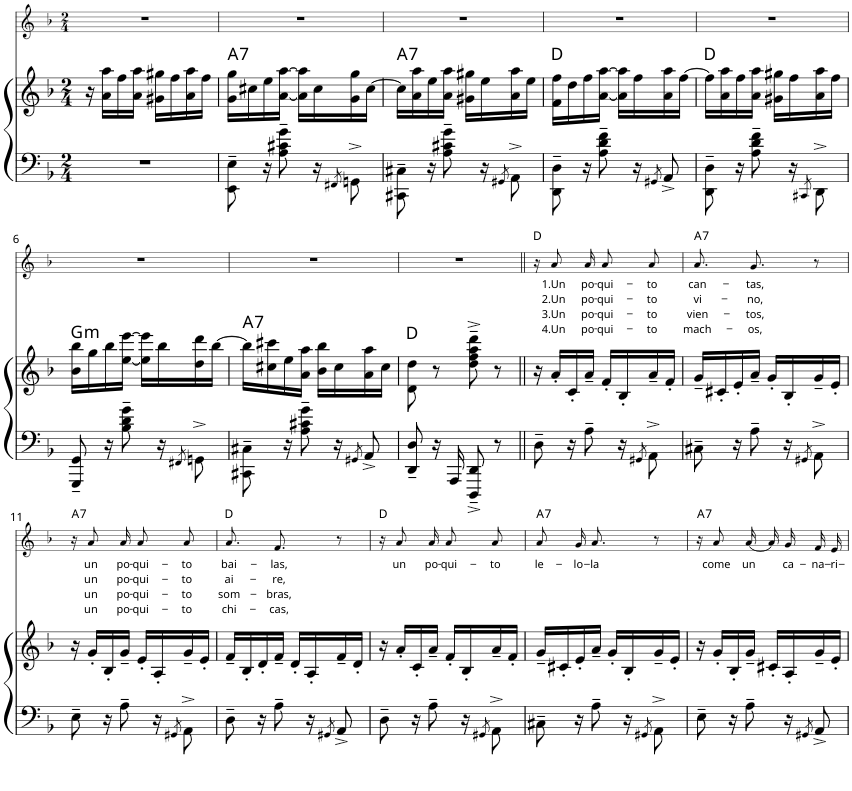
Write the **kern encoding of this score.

**kern	**kern	**harte	**kern	**text	**text	**text	**text	**harte
*part2	*part2	*part2	*part1	*part1	*part1	*part1	*part1	*part1
*staff3	*staff2	*	*staff1	*staff1	*staff1	*staff1	*staff1	*
*I"Piano	*	*	*I"Voice	*	*	*	*	*
*I'Pno	*	*	*	*	*	*	*	*
*	*	*	*stria5	*	*	*	*	*
*clefF4	*clefG2	*	*clefG2	*	*	*	*	*
*k[b-]	*k[b-]	*	*k[b-]	*	*	*	*	*
*F:	*F:	*	*F:	*	*	*	*	*
*M2/4	*M2/4	*	*M2/4	*	*	*	*	*
=1	=1	=1	=1	=1	=1	=1	=1	=1
2r	16r	.	2r	.	.	.	.	.
.	16a\ 16aa\LL	.	.	.	.	.	.	.
.	16ff\	.	.	.	.	.	.	.
.	16a\ 16aa\JJ	.	.	.	.	.	.	.
.	16g#X\ 16gg#X\LL	.	.	.	.	.	.	.
.	16ff\	.	.	.	.	.	.	.
.	16a\ 16aa\	.	.	.	.	.	.	.
.	16ff\JJ	.	.	.	.	.	.	.
=2	=2	=2	=2	=2	=2	=2	=2	=2
!	!	!LO:H:kt=7	!	!	!	!	!	!
8EE\~ 8E\~	16g\ 16gg\LL	A:7	2r	.	.	.	.	.
.	16cc#X\	.	.	.	.	.	.	.
16r	16ee\	.	.	.	.	.	.	.
8A\~ 8c#X\~ 8g\~	[16a\ [16aa\JJ	.	.	.	.	.	.	.
.	16a\] 16aa\]LL	.	.	.	.	.	.	.
16r	16cc#\	.	.	.	.	.	.	.
8qFF#X/	.	.	.	.	.	.	.	.
8GGn^\	16g\ 16gg\	.	.	.	.	.	.	.
.	[16cc#\JJ	.	.	.	.	.	.	.
=3	=3	=3	=3	=3	=3	=3	=3	=3
!	!	!LO:H:kt=7	!	!	!	!	!	!
8CC#X\~ 8C#X\~	16cc#\LL]	A:7	2r	.	.	.	.	.
.	16a\ 16aa\	.	.	.	.	.	.	.
16r	16ee\	.	.	.	.	.	.	.
8A\~ 8c#X\~ 8g\~	16a\ 16aa\JJ	.	.	.	.	.	.	.
.	16g#X\ 16gg#X\LL	.	.	.	.	.	.	.
16r	16ee\	.	.	.	.	.	.	.
8qGG#X/	.	.	.	.	.	.	.	.
8AA^\	16a\ 16aa\	.	.	.	.	.	.	.
.	16ee\JJ	.	.	.	.	.	.	.
=4	=4	=4	=4	=4	=4	=4	=4	=4
8DD\~ 8D\~	16f\ 16ff\LL	D:maj	2r	.	.	.	.	.
.	16dd\	.	.	.	.	.	.	.
16r	16ff\	.	.	.	.	.	.	.
8A\~ 8d\~ 8f\~	[16a\ [16aa\JJ	.	.	.	.	.	.	.
.	16a\] 16aa\]LL	.	.	.	.	.	.	.
16r	16ff\	.	.	.	.	.	.	.
8qGG#X/	.	.	.	.	.	.	.	.
8AA^/	16a\ 16aa\	.	.	.	.	.	.	.
.	[16ff\JJ	.	.	.	.	.	.	.
=5	=5	=5	=5	=5	=5	=5	=5	=5
8DD\~ 8D\~	16ff\LL]	D:maj	2r	.	.	.	.	.
.	16a\ 16aa\	.	.	.	.	.	.	.
16r	16ff\	.	.	.	.	.	.	.
8A\~ 8d\~ 8f\~	16a\ 16aa\JJ	.	.	.	.	.	.	.
.	16g#X\ 16gg#X\LL	.	.	.	.	.	.	.
16r	16ff\	.	.	.	.	.	.	.
8qCC#X/	.	.	.	.	.	.	.	.
8DD^\	16a\ 16aa\	.	.	.	.	.	.	.
.	16ff\JJ	.	.	.	.	.	.	.
!!LO:LB:g=z
=6	=6	=6	=6	=6	=6	=6	=6	=6
!	!	!LO:H:kt=m	!	!	!	!	!	!
8GGG/~ 8GG/~	16b-\ 16bb-\LL	G:min	2r	.	.	.	.	.
.	16gg\	.	.	.	.	.	.	.
16r	16bb-\	.	.	.	.	.	.	.
8B-\~ 8d\~ 8g\~	[16ee\ [16eee\JJ	.	.	.	.	.	.	.
.	16ee\] 16eee\]LL	.	.	.	.	.	.	.
16r	16bb-\	.	.	.	.	.	.	.
8qFF#X/	.	.	.	.	.	.	.	.
8GGn^\	16dd\ 16ddd\	.	.	.	.	.	.	.
.	[16bb-\JJ	.	.	.	.	.	.	.
=7	=7	=7	=7	=7	=7	=7	=7	=7
!	!	!LO:H:kt=7	!	!	!	!	!	!
8CC#X\~ 8C#X\~	16bb-\LL]	A:7	2r	.	.	.	.	.
.	16cc#X\ 16ccc#X\	.	.	.	.	.	.	.
16r	16ee\	.	.	.	.	.	.	.
8A\~ 8c#X\~ 8g\~	16a\ 16aa\JJ	.	.	.	.	.	.	.
.	16b-\ 16bb-\LL	.	.	.	.	.	.	.
16r	16cc#\	.	.	.	.	.	.	.
8qGG#X/	.	.	.	.	.	.	.	.
8AA^/	16a\ 16aa\	.	.	.	.	.	.	.
.	16cc#\JJ	.	.	.	.	.	.	.
=8	=8	=8	=8	=8	=8	=8	=8	=8
8DD/~ 8D/~	8d\ 8dd\	D:maj	2r	.	.	.	.	.
16r	8r	.	.	.	.	.	.	.
16AAA/	.	.	.	.	.	.	.	.
8DDD/~^ 8DD/~^	8dd\~^ 8ff\~^ 8aa\~^ 8ddd\~^	.	.	.	.	.	.	.
8r	8r	.	.	.	.	.	.	.
=9||	=9||	=9||	=9||	=9||	=9||	=9||	=9||	=9||
8D~\	16r	.	16r	.	.	.	.	D:maj
!	!	!	!	!LO:LY:b	!LO:LY:b	!LO:LY:b	!LO:LY:b	!
.	16a'/LL	.	8a/L	1.Un	2.Un	3.Un	4.Un	.
16r	16c'/	.	.	.	.	.	.	.
!	!	!	!	!LO:LY:b	!LO:LY:b	!LO:LY:b	!LO:LY:b	!
8A~\	16a~/JJ	.	16a/Jk	po-	po-	po-	po-	.
!	!	!	!	!LO:LY:b	!LO:LY:b	!LO:LY:b	!LO:LY:b	!
.	16f'/LL	.	8a/L	-qui-	-qui-	-qui-	-qui-	.
16r	16B-'/	.	.	.	.	.	.	.
8qGG#X/	.	.	.	.	.	.	.	.
!	!	!	!	!LO:LY:b	!LO:LY:b	!LO:LY:b	!LO:LY:b	!
8AA^\	16a~/	.	8a/J	-to	-to	-to	-to	.
.	16f'/JJ	.	.	.	.	.	.	.
=10	=10	=10	=10	=10	=10	=10	=10	=10
!	!	!	!	!LO:LY:b	!LO:LY:b	!LO:LY:b	!LO:LY:b	!LO:H:kt=7
8C#X~\	16g~/LL	.	8.a/L	can-	vi-	vien-	mach-	A:7
.	16c#X'/	.	.	.	.	.	.	.
16r	16e'/	.	.	.	.	.	.	.
!	!	!	!	!LO:LY:b	!LO:LY:b	!LO:LY:b	!LO:LY:b	!
8A~\	16a~/JJ	.	8.g/J	-tas,	-no,	-tos,	-os,	.
.	16g'/LL	.	.	.	.	.	.	.
16r	16B-'/	.	.	.	.	.	.	.
8qGG#X/	.	.	.	.	.	.	.	.
8AA^\	16g~/	.	8r	.	.	.	.	.
.	16e'/JJ	.	.	.	.	.	.	.
!!LO:LB:g=z
=11	=11	=11	=11	=11	=11	=11	=11	=11
!	!	!	!	!	!	!	!	!LO:H:kt=7
8E~\	16r	.	16r	.	.	.	.	A:7
!	!	!	!	!LO:LY:b	!LO:LY:b	!LO:LY:b	!LO:LY:b	!
.	16g'/LL	.	8a/L	un	un	un	un	.
16r	16B-'/	.	.	.	.	.	.	.
!	!	!	!	!LO:LY:b	!LO:LY:b	!LO:LY:b	!LO:LY:b	!
8A~\	16g~/JJ	.	16a/Jk	po-	po-	po-	po-	.
!	!	!	!	!LO:LY:b	!LO:LY:b	!LO:LY:b	!LO:LY:b	!
.	16e'/LL	.	8a/L	-qui-	-qui-	-qui-	-qui-	.
16r	16A'/	.	.	.	.	.	.	.
8qGG#X/	.	.	.	.	.	.	.	.
!	!	!	!	!LO:LY:b	!LO:LY:b	!LO:LY:b	!LO:LY:b	!
8AA^\	16g~/	.	8a/J	-to	-to	-to	-to	.
.	16e'/JJ	.	.	.	.	.	.	.
=12	=12	=12	=12	=12	=12	=12	=12	=12
!	!	!	!	!LO:LY:b	!LO:LY:b	!LO:LY:b	!LO:LY:b	!
8D~\	16f~/LL	.	8.a/L	bai-	ai-	som-	chi-	D:maj
.	16B-'/	.	.	.	.	.	.	.
16r	16d'/	.	.	.	.	.	.	.
!	!	!	!	!LO:LY:b	!LO:LY:b	!LO:LY:b	!LO:LY:b	!
8A~\	16f~/JJ	.	8.fn/J	-las,	-re,	-bras,	-cas,	.
.	16d'/LL	.	.	.	.	.	.	.
16r	16A'/	.	.	.	.	.	.	.
8qGG#X/	.	.	.	.	.	.	.	.
8AA^/	16f~/	.	8r	.	.	.	.	.
.	16d'/JJ	.	.	.	.	.	.	.
=13	=13	=13	=13	=13	=13	=13	=13	=13
8D~\	16r	.	16r	.	.	.	.	D:maj
!	!	!	!	!LO:LY:b	!	!	!	!
.	16a'/LL	.	8a/L	un	.	.	.	.
16r	16c'/	.	.	.	.	.	.	.
!	!	!	!	!LO:LY:b	!	!	!	!
8A~\	16a~/JJ	.	16a/Jk	po-	.	.	.	.
!	!	!	!	!LO:LY:b	!	!	!	!
.	16f'/LL	.	8a/L	-qui-	.	.	.	.
16r	16B-'/	.	.	.	.	.	.	.
8qGG#X/	.	.	.	.	.	.	.	.
!	!	!	!	!LO:LY:b	!	!	!	!
8AA^\	16a~/	.	8a/J	-to	.	.	.	.
.	16f'/JJ	.	.	.	.	.	.	.
=14	=14	=14	=14	=14	=14	=14	=14	=14
!	!	!	!	!LO:LY:b	!	!	!	!LO:H:kt=7
8C#X~\	16g~/LL	.	8a/L	le-	.	.	.	A:7
.	16c#X'/	.	.	.	.	.	.	.
!	!	!	!	!LO:LY:b	!	!	!	!
16r	16e'/	.	16g/K	-lo-	.	.	.	.
!	!	!	!	!LO:LY:b	!	!	!	!
8A~\	16a~/JJ	.	8.a/J	-la	.	.	.	.
.	16g'/LL	.	.	.	.	.	.	.
16r	16B-'/	.	.	.	.	.	.	.
8qGG#X/	.	.	.	.	.	.	.	.
8AA^\	16g~/	.	8r	.	.	.	.	.
.	16e'/JJ	.	.	.	.	.	.	.
=15	=15	=15	=15	=15	=15	=15	=15	=15
!	!	!	!	!	!	!	!	!LO:H:kt=7
8E~\	16r	.	16r	.	.	.	.	A:7
!	!	!	!	!LO:LY:b	!	!	!	!
.	16g'/LL	.	8a/L	come	.	.	.	.
16r	16B-'/	.	.	.	.	.	.	.
!	!	!	!	!LO:LY:b	!	!	!	!
8A~\	16g~/JJ	.	[16a/Jk	un	.	.	.	.
.	16c#X'/LL	.	16a/LL]	.	.	.	.	.
!	!	!	!	!LO:LY:b	!	!	!	!
16r	16A'/	.	16g/J	ca-	.	.	.	.
8qGG#X/	.	.	.	.	.	.	.	.
!	!	!	!	!LO:LY:b	!	!	!	!
8AA^/	16g~/	.	16f/L	-na-	.	.	.	.
!	!	!	!	!LO:LY:b	!	!	!	!
.	16e'/JJ	.	16e/JJ	-ri-	.	.	.	.
=	=	=	=	=	=	=	=	=
*-	*-	*-	*-	*-	*-	*-	*-	*-
